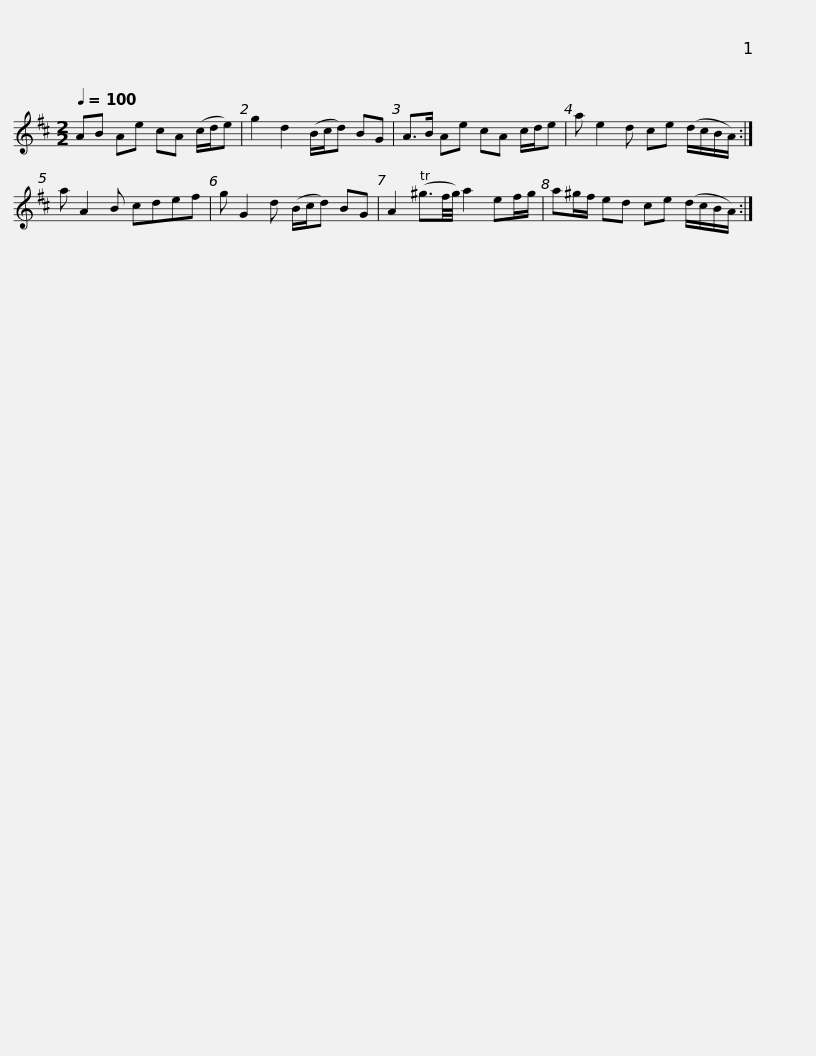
X:1
L:1/8
Q:1/4=100
M:2/2
I:linebreak $
K:D
V:1 treble
V:1
 AB Ae cA (c/d/e) | g2 d2 (B/c/d) BG | A>B Ae cA c/d/e | a e2 d ce (d/c/B/A/) :| a A2 B cdef |$ %5
 g G2 d (B/c/d) BG | A2 (^g3/2f/4g/4) a2 ef/g/ | a^g/f/ ed ce (d/c/B/A/) :| %8
